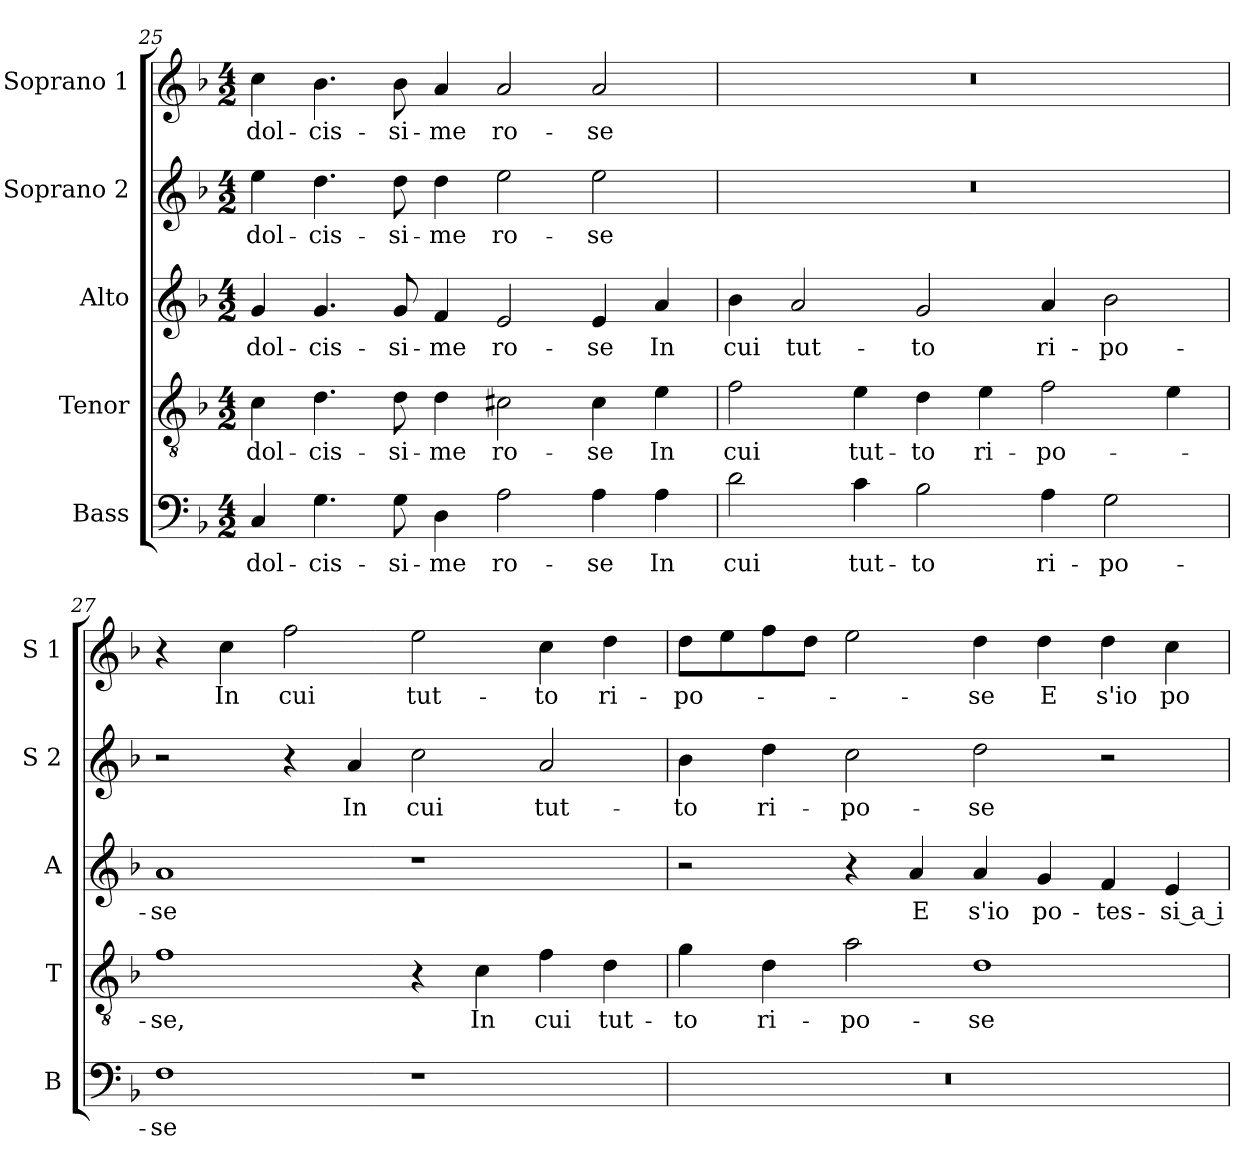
**kern	**text	**kern	**text	**kern	**text	**kern	**text	**kern	**text
*part5	*part5	*part4	*part4	*part3	*part3	*part2	*part2	*part1	*part1
*staff5	*staff5	*staff4	*staff4	*staff3	*staff3	*staff2	*staff2	*staff1	*staff1
*I"Bass	*	*I"Tenor	*	*I"Alto	*	*I"Soprano 2	*	*I"Soprano 1	*
*I'B	*	*I'T	*	*I'A	*	*I'S 2	*	*I'S 1	*
*clefF4	*	*clefGv2	*	*clefG2	*	*clefG2	*	*clefG2	*
*k[b-]	*	*k[b-]	*	*k[b-]	*	*k[b-]	*	*k[b-]	*
*F:	*	*F:	*	*F:	*	*F:	*	*F:	*
*M4/2	*	*M4/2	*	*M4/2	*	*M4/2	*	*M4/2	*
=25	=25	=25	=25	=25	=25	=25	=25	=25	=25
!	!LO:LY:b	!	!	!	!	!	!	!	!
!	!	!	!LO:LY:b	!	!	!	!	!	!
!	!	!	!	!	!LO:LY:b	!	!	!	!
!	!	!	!	!	!	!	!LO:LY:b	!	!
!	!	!	!	!	!	!	!	!	!LO:LY:b
4C/	dol-	4c\	dol-	4g/	dol-	4ee\	dol-	4cc\	dol-
!	!LO:LY:b	!	!	!	!	!	!	!	!
!	!	!	!LO:LY:b	!	!	!	!	!	!
!	!	!	!	!	!LO:LY:b	!	!	!	!
!	!	!	!	!	!	!	!LO:LY:b	!	!
!	!	!	!	!	!	!	!	!	!LO:LY:b
4.G\	-cis-	4.d\	-cis-	4.g/	-cis-	4.dd\	-cis-	4.b-\	-cis-
!	!LO:LY:b	!	!	!	!	!	!	!	!
!	!	!	!LO:LY:b	!	!	!	!	!	!
!	!	!	!	!	!LO:LY:b	!	!	!	!
!	!	!	!	!	!	!	!LO:LY:b	!	!
!	!	!	!	!	!	!	!	!	!LO:LY:b
8G\	-si-	8d\	-si-	8g/	-si-	8dd\	-si-	8b-\	-si-
!	!LO:LY:b	!	!	!	!	!	!	!	!
!	!	!	!LO:LY:b	!	!	!	!	!	!
!	!	!	!	!	!LO:LY:b	!	!	!	!
!	!	!	!	!	!	!	!LO:LY:b	!	!
!	!	!	!	!	!	!	!	!	!LO:LY:b
4D\	-me	4d\	-me	4f/	-me	4dd\	-me	4a/	-me
!	!LO:LY:b	!	!	!	!	!	!	!	!
!	!	!	!LO:LY:b	!	!	!	!	!	!
!	!	!	!	!	!LO:LY:b	!	!	!	!
!	!	!	!	!	!	!	!LO:LY:b	!	!
!	!	!	!	!	!	!	!	!	!LO:LY:b
2A\	ro-	2c#X\	ro-	2e/	ro-	2ee\	ro-	2a/	ro-
!	!LO:LY:b	!	!	!	!	!	!	!	!
!	!	!	!LO:LY:b	!	!	!	!	!	!
!	!	!	!	!	!LO:LY:b	!	!	!	!
!	!	!	!	!	!	!	!LO:LY:b	!	!
!	!	!	!	!	!	!	!	!	!LO:LY:b
4A\	-se	4c#\	-se	4e/	-se	2ee\	-se	2a/	-se
!	!LO:LY:b	!	!	!	!	!	!	!	!
!	!	!	!LO:LY:b	!	!	!	!	!	!
!	!	!	!	!	!LO:LY:b	!	!	!	!
4A\	In	4e\	In	4a/	In	.	.	.	.
!!LO:PB:g=z
=26	=26	=26	=26	=26	=26	=26	=26	=26	=26
!	!LO:LY:b	!	!	!	!	!	!	!	!
!	!	!	!LO:LY:b	!	!	!	!	!	!
!	!	!	!	!	!LO:LY:b	!	!	!	!
2d\	cui	2f\	cui	4b-\	cui	0r	.	0r	.
!	!	!	!	!	!LO:LY:b	!	!	!	!
.	.	.	.	2a/	tut-	.	.	.	.
!	!LO:LY:b	!	!	!	!	!	!	!	!
!	!	!	!LO:LY:b	!	!	!	!	!	!
4c\	tut-	4e\	tut-	.	.	.	.	.	.
!	!LO:LY:b	!	!	!	!	!	!	!	!
!	!	!	!LO:LY:b	!	!	!	!	!	!
!	!	!	!	!	!LO:LY:b	!	!	!	!
2B-\	-to	4d\	-to	2g/	-to	.	.	.	.
!	!	!	!LO:LY:b	!	!	!	!	!	!
.	.	4e\	ri-	.	.	.	.	.	.
!	!LO:LY:b	!	!	!	!	!	!	!	!
!	!	!	!LO:LY:b	!	!	!	!	!	!
!	!	!	!	!	!LO:LY:b	!	!	!	!
4A\	ri-	2f\	-po-	4a/	ri-	.	.	.	.
!	!LO:LY:b	!	!	!	!	!	!	!	!
!	!	!	!	!	!LO:LY:b	!	!	!	!
2G\	-po-	.	.	2b-\	-po-	.	.	.	.
.	.	4e\	.	.	.	.	.	.	.
=27	=27	=27	=27	=27	=27	=27	=27	=27	=27
!	!LO:LY:b	!	!	!	!	!	!	!	!
!	!	!	!LO:LY:b	!	!	!	!	!	!
!	!	!	!	!	!LO:LY:b	!	!	!	!
1F	-se	1f	-se,	1a	-se	2r	.	4r	.
!	!	!	!	!	!	!	!	!	!LO:LY:b
.	.	.	.	.	.	.	.	4cc\	In
!	!	!	!	!	!	!	!	!	!LO:LY:b
.	.	.	.	.	.	4r	.	2ff\	cui
!	!	!	!	!	!	!	!LO:LY:b	!	!
.	.	.	.	.	.	4a/	In	.	.
!	!	!	!	!	!	!	!LO:LY:b	!	!
!	!	!	!	!	!	!	!	!	!LO:LY:b
1r	.	4r	.	1r	.	2cc\	cui	2ee\	tut-
!	!	!	!LO:LY:b	!	!	!	!	!	!
.	.	4c\	In	.	.	.	.	.	.
!	!	!	!LO:LY:b	!	!	!	!	!	!
!	!	!	!	!	!	!	!LO:LY:b	!	!
!	!	!	!	!	!	!	!	!	!LO:LY:b
.	.	4f\	cui	.	.	2a/	tut-	4cc\	-to
!	!	!	!LO:LY:b	!	!	!	!	!	!
!	!	!	!	!	!	!	!	!	!LO:LY:b
.	.	4d\	tut-	.	.	.	.	4dd\	ri-
=28	=28	=28	=28	=28	=28	=28	=28	=28	=28
!	!	!	!LO:LY:b	!	!	!	!	!	!
!	!	!	!	!	!	!	!LO:LY:b	!	!
!	!	!	!	!	!	!	!	!	!LO:LY:b
0r	.	4g\	-to	2r	.	4b-\	-to	8dd\L	-po-
.	.	.	.	.	.	.	.	8ee\	.
!	!	!	!LO:LY:b	!	!	!	!	!	!
!	!	!	!	!	!	!	!LO:LY:b	!	!
.	.	4d\	ri-	.	.	4dd\	ri-	8ff\	.
.	.	.	.	.	.	.	.	8dd\J	.
!	!	!	!LO:LY:b	!	!	!	!	!	!
!	!	!	!	!	!	!	!LO:LY:b	!	!
.	.	2a\	-po-	4r	.	2cc\	-po-	2ee\	.
!	!	!	!	!	!LO:LY:b	!	!	!	!
.	.	.	.	4a/	E	.	.	.	.
!	!	!	!LO:LY:b	!	!	!	!	!	!
!	!	!	!	!	!LO:LY:b	!	!	!	!
!	!	!	!	!	!	!	!LO:LY:b	!	!
!	!	!	!	!	!	!	!	!	!LO:LY:b
.	.	1d	-se	4a/	s'io	2dd\	-se	4dd\	-se
!	!	!	!	!	!LO:LY:b	!	!	!	!
!	!	!	!	!	!	!	!	!	!LO:LY:b
.	.	.	.	4g/	po-	.	.	4dd\	E
!	!	!	!	!	!LO:LY:b	!	!	!	!
!	!	!	!	!	!	!	!	!	!LO:LY:b
.	.	.	.	4f/	-tes-	2r	.	4dd\	s'io
!	!	!	!	!	!LO:LY:b	!	!	!	!
!	!	!	!	!	!	!	!	!	!LO:LY:b
.	.	.	.	4e/	-si a i	.	.	4cc\	po-
=	=	=	=	=	=	=	=	=	=
*-	*-	*-	*-	*-	*-	*-	*-	*-	*-
